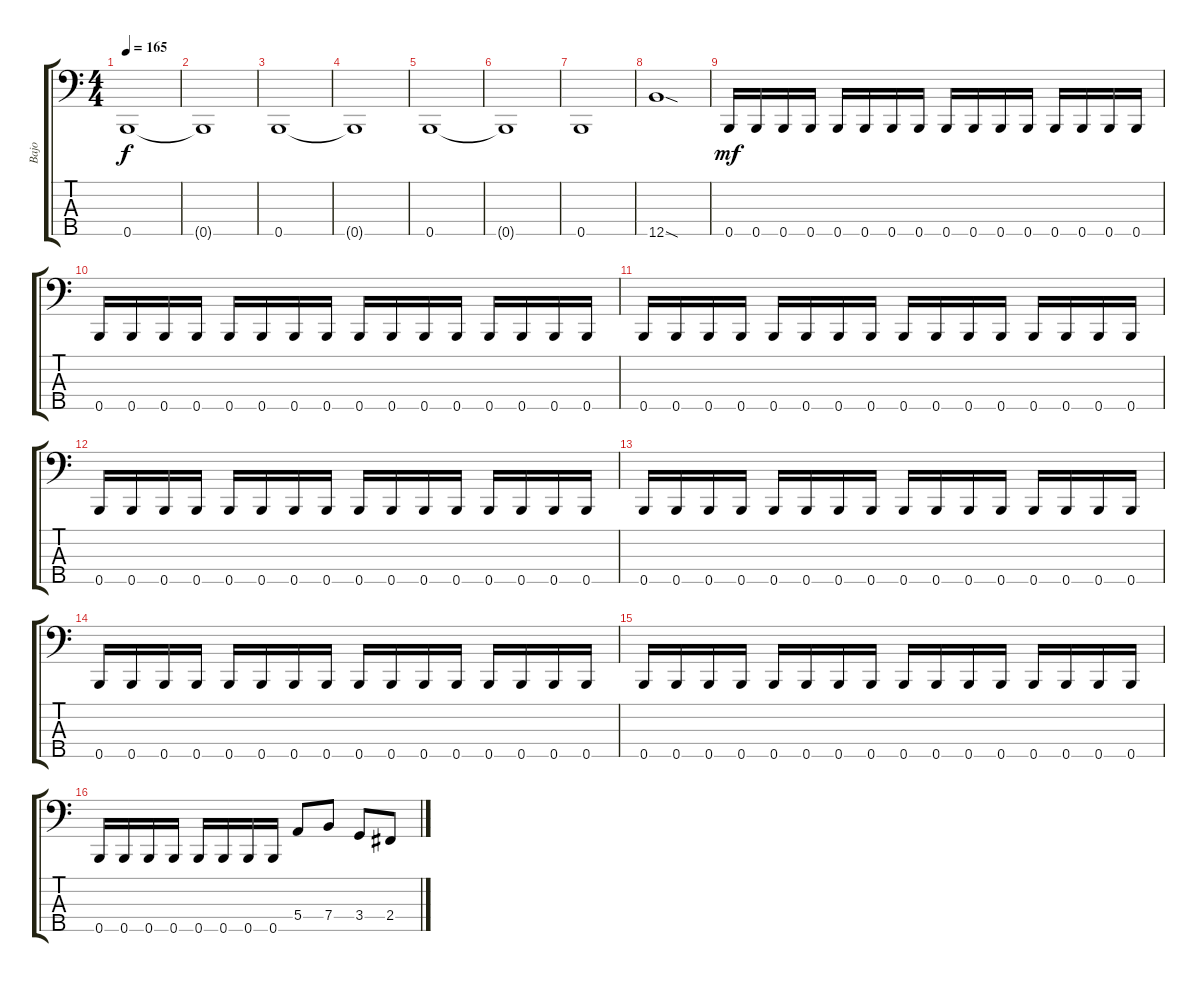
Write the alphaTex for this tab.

\track ("Bajo" "Bajo") {instrument electricbasspick}
\staff {score tabs}
\tuning (G2 D2 A1 E1 B0) {hide}
\ts (4 4)
\tempo 165
\clef f4
\ks c
0.5.1{dy f} |
0.5{t}.1 |
0.5.1 |
0.5{t}.1 |
0.5.1 |
0.5{t}.1 |
0.5.1 |
12.5{sod}.1 |
0.5.16{dy mf} 0.5.16 0.5.16 0.5.16 0.5.16 0.5.16 0.5.16 0.5.16 0.5.16 0.5.16 0.5.16 0.5.16 0.5.16 0.5.16 0.5.16 0.5.16 |
0.5.16 0.5.16 0.5.16 0.5.16 0.5.16 0.5.16 0.5.16 0.5.16 0.5.16 0.5.16 0.5.16 0.5.16 0.5.16 0.5.16 0.5.16 0.5.16 |
0.5.16 0.5.16 0.5.16 0.5.16 0.5.16 0.5.16 0.5.16 0.5.16 0.5.16 0.5.16 0.5.16 0.5.16 0.5.16 0.5.16 0.5.16 0.5.16 |
0.5.16 0.5.16 0.5.16 0.5.16 0.5.16 0.5.16 0.5.16 0.5.16 0.5.16 0.5.16 0.5.16 0.5.16 0.5.16 0.5.16 0.5.16 0.5.16 |
0.5.16 0.5.16 0.5.16 0.5.16 0.5.16 0.5.16 0.5.16 0.5.16 0.5.16 0.5.16 0.5.16 0.5.16 0.5.16 0.5.16 0.5.16 0.5.16 |
0.5.16 0.5.16 0.5.16 0.5.16 0.5.16 0.5.16 0.5.16 0.5.16 0.5.16 0.5.16 0.5.16 0.5.16 0.5.16 0.5.16 0.5.16 0.5.16 |
0.5.16 0.5.16 0.5.16 0.5.16 0.5.16 0.5.16 0.5.16 0.5.16 0.5.16 0.5.16 0.5.16 0.5.16 0.5.16 0.5.16 0.5.16 0.5.16 |
0.5.16 0.5.16 0.5.16 0.5.16 0.5.16 0.5.16 0.5.16 0.5.16 5.4.8 7.4.8 3.4.8 2.4.8
